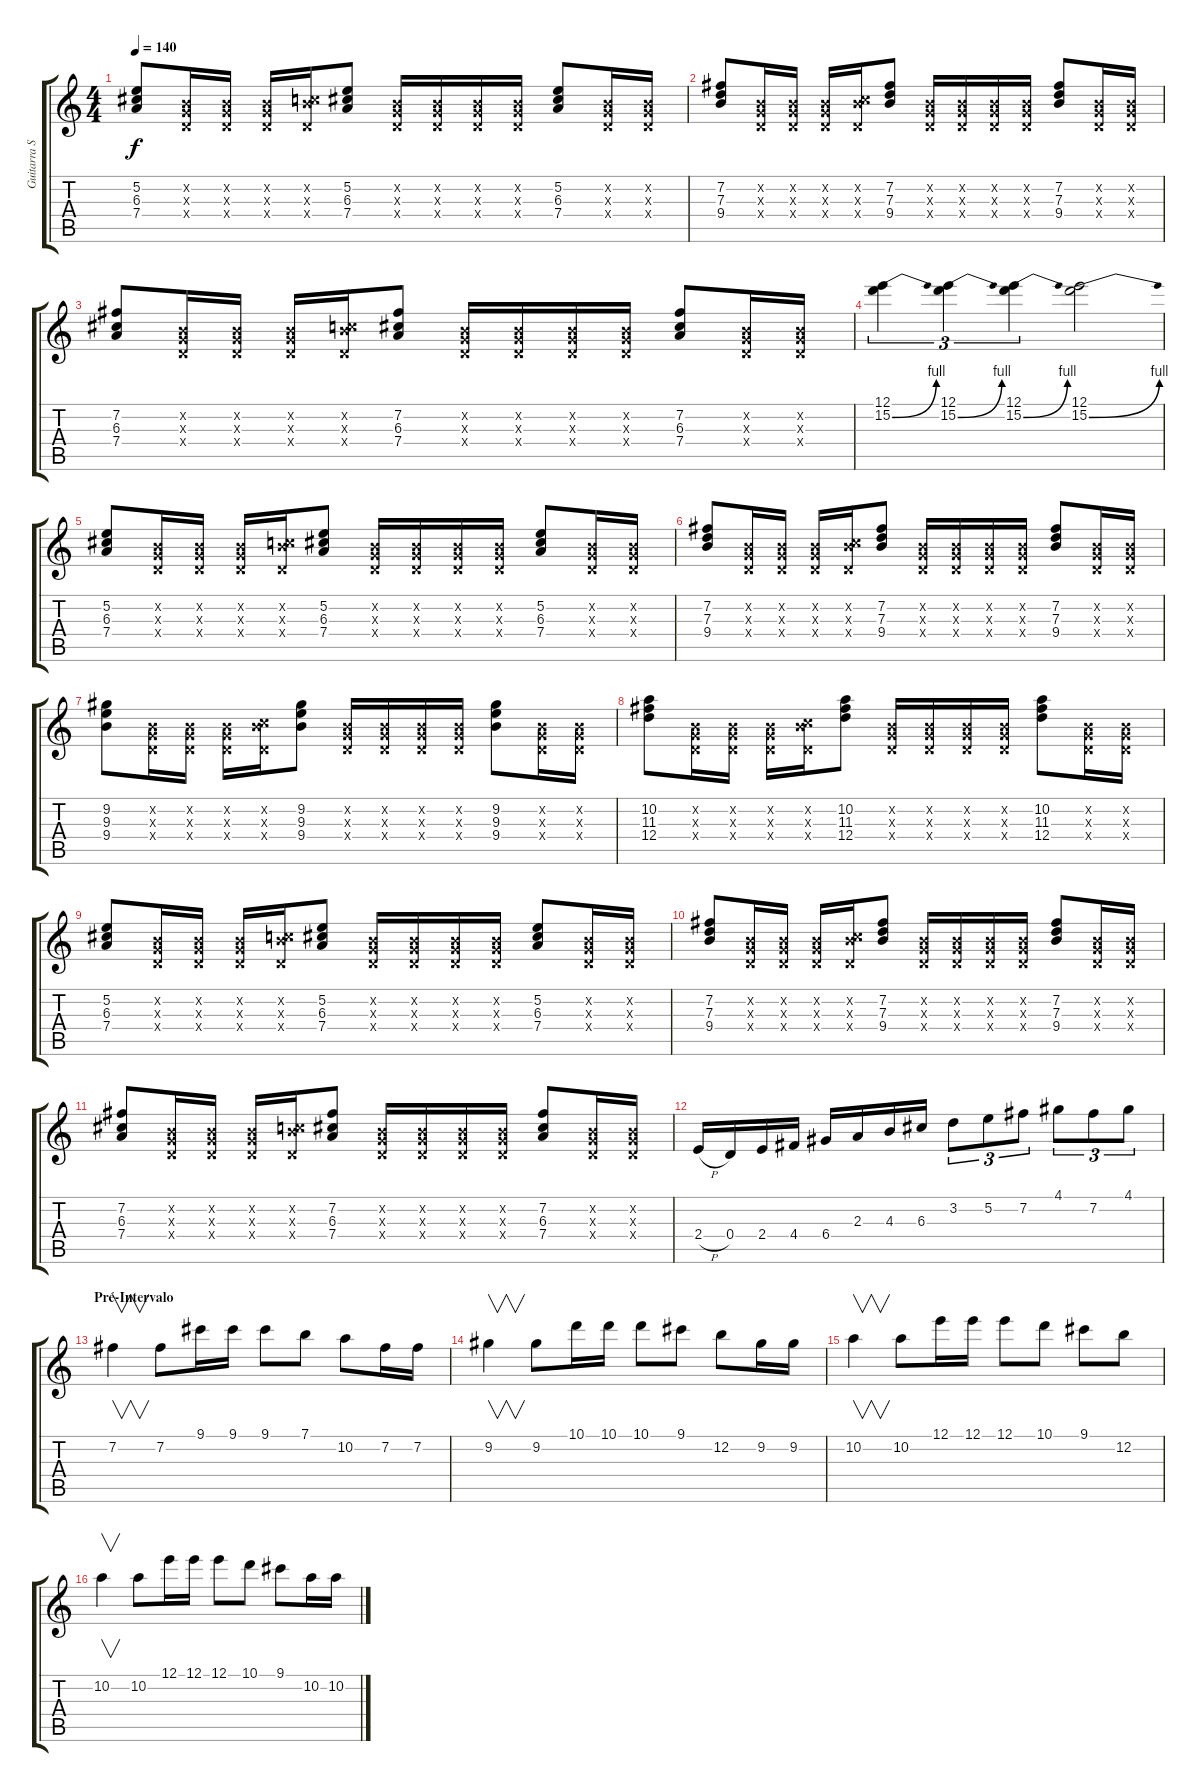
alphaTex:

\track ("Guitarra Solo" "Guitarra S") {instrument distortionguitar}
\staff {score tabs}
\tuning (E4 B3 G3 D3 A2 E2) {hide}
\ts (4 4)
\tempo 140
\clef g2
\ks c
(5.2 6.3 7.4).8{dy f} (0.2{x} 0.3{x} 0.4{x}).16 (0.2{x} 0.3{x} 0.4{x}).16 (0.2{x} 0.3{x} 0.4{x}).16 (0.2{x} 5.3{x} 0.4{x}).16 (5.2 6.3 7.4).8 (0.2{x} 0.3{x} 0.4{x}).16 (0.2{x} 0.3{x} 0.4{x}).16 (0.2{x} 0.3{x} 0.4{x}).16 (0.2{x} 0.3{x} 0.4{x}).16 (5.2 6.3 7.4).8 (0.2{x} 0.3{x} 0.4{x}).16 (0.2{x} 0.3{x} 0.4{x}).16 |
(7.2 7.3 9.4).8 (0.2{x} 0.3{x} 0.4{x}).16 (0.2{x} 0.3{x} 0.4{x}).16 (0.2{x} 0.3{x} 0.4{x}).16 (0.2{x} 5.3{x} 0.4{x}).16 (7.2 7.3 9.4).8 (0.2{x} 0.3{x} 0.4{x}).16 (0.2{x} 0.3{x} 0.4{x}).16 (0.2{x} 0.3{x} 0.4{x}).16 (0.2{x} 0.3{x} 0.4{x}).16 (7.2 7.3 9.4).8 (0.2{x} 0.3{x} 0.4{x}).16 (0.2{x} 0.3{x} 0.4{x}).16 |
(7.2 6.3 7.4).8 (0.2{x} 0.3{x} 0.4{x}).16 (0.2{x} 0.3{x} 0.4{x}).16 (0.2{x} 0.3{x} 0.4{x}).16 (0.2{x} 5.3{x} 0.4{x}).16 (7.2 6.3 7.4).8 (0.2{x} 0.3{x} 0.4{x}).16 (0.2{x} 0.3{x} 0.4{x}).16 (0.2{x} 0.3{x} 0.4{x}).16 (0.2{x} 0.3{x} 0.4{x}).16 (7.2 6.3 7.4).8 (0.2{x} 0.3{x} 0.4{x}).16 (0.2{x} 0.3{x} 0.4{x}).16 |
(12.1 15.2{be (bend 0 0 60 4)}).4{tu (3 2)} (12.1 15.2{be (bend 0 0 60 4)}).4{tu (3 2)} (12.1 15.2{be (bend 0 0 60 4)}).4{tu (3 2)} (12.1 15.2{be (bend 0 0 60 4)}).2 |
(5.2 6.3 7.4).8 (0.2{x} 0.3{x} 0.4{x}).16 (0.2{x} 0.3{x} 0.4{x}).16 (0.2{x} 0.3{x} 0.4{x}).16 (0.2{x} 5.3{x} 0.4{x}).16 (5.2 6.3 7.4).8 (0.2{x} 0.3{x} 0.4{x}).16 (0.2{x} 0.3{x} 0.4{x}).16 (0.2{x} 0.3{x} 0.4{x}).16 (0.2{x} 0.3{x} 0.4{x}).16 (5.2 6.3 7.4).8 (0.2{x} 0.3{x} 0.4{x}).16 (0.2{x} 0.3{x} 0.4{x}).16 |
(7.2 7.3 9.4).8 (0.2{x} 0.3{x} 0.4{x}).16 (0.2{x} 0.3{x} 0.4{x}).16 (0.2{x} 0.3{x} 0.4{x}).16 (0.2{x} 5.3{x} 0.4{x}).16 (7.2 7.3 9.4).8 (0.2{x} 0.3{x} 0.4{x}).16 (0.2{x} 0.3{x} 0.4{x}).16 (0.2{x} 0.3{x} 0.4{x}).16 (0.2{x} 0.3{x} 0.4{x}).16 (7.2 7.3 9.4).8 (0.2{x} 0.3{x} 0.4{x}).16 (0.2{x} 0.3{x} 0.4{x}).16 |
(9.2 9.3 9.4).8 (0.2{x} 0.3{x} 0.4{x}).16 (0.2{x} 0.3{x} 0.4{x}).16 (0.2{x} 0.3{x} 0.4{x}).16 (0.2{x} 5.3{x} 0.4{x}).16 (9.2 9.3 9.4).8 (0.2{x} 0.3{x} 0.4{x}).16 (0.2{x} 0.3{x} 0.4{x}).16 (0.2{x} 0.3{x} 0.4{x}).16 (0.2{x} 0.3{x} 0.4{x}).16 (9.2 9.3 9.4).8 (0.2{x} 0.3{x} 0.4{x}).16 (0.2{x} 0.3{x} 0.4{x}).16 |
(10.2 11.3 12.4).8 (0.2{x} 0.3{x} 0.4{x}).16 (0.2{x} 0.3{x} 0.4{x}).16 (0.2{x} 0.3{x} 0.4{x}).16 (0.2{x} 5.3{x} 0.4{x}).16 (10.2 11.3 12.4).8 (0.2{x} 0.3{x} 0.4{x}).16 (0.2{x} 0.3{x} 0.4{x}).16 (0.2{x} 0.3{x} 0.4{x}).16 (0.2{x} 0.3{x} 0.4{x}).16 (10.2 11.3 12.4).8 (0.2{x} 0.3{x} 0.4{x}).16 (0.2{x} 0.3{x} 0.4{x}).16 |
(5.2 6.3 7.4).8 (0.2{x} 0.3{x} 0.4{x}).16 (0.2{x} 0.3{x} 0.4{x}).16 (0.2{x} 0.3{x} 0.4{x}).16 (0.2{x} 5.3{x} 0.4{x}).16 (5.2 6.3 7.4).8 (0.2{x} 0.3{x} 0.4{x}).16 (0.2{x} 0.3{x} 0.4{x}).16 (0.2{x} 0.3{x} 0.4{x}).16 (0.2{x} 0.3{x} 0.4{x}).16 (5.2 6.3 7.4).8 (0.2{x} 0.3{x} 0.4{x}).16 (0.2{x} 0.3{x} 0.4{x}).16 |
(7.2 7.3 9.4).8 (0.2{x} 0.3{x} 0.4{x}).16 (0.2{x} 0.3{x} 0.4{x}).16 (0.2{x} 0.3{x} 0.4{x}).16 (0.2{x} 5.3{x} 0.4{x}).16 (7.2 7.3 9.4).8 (0.2{x} 0.3{x} 0.4{x}).16 (0.2{x} 0.3{x} 0.4{x}).16 (0.2{x} 0.3{x} 0.4{x}).16 (0.2{x} 0.3{x} 0.4{x}).16 (7.2 7.3 9.4).8 (0.2{x} 0.3{x} 0.4{x}).16 (0.2{x} 0.3{x} 0.4{x}).16 |
(7.2 6.3 7.4).8 (0.2{x} 0.3{x} 0.4{x}).16 (0.2{x} 0.3{x} 0.4{x}).16 (0.2{x} 0.3{x} 0.4{x}).16 (0.2{x} 5.3{x} 0.4{x}).16 (7.2 6.3 7.4).8 (0.2{x} 0.3{x} 0.4{x}).16 (0.2{x} 0.3{x} 0.4{x}).16 (0.2{x} 0.3{x} 0.4{x}).16 (0.2{x} 0.3{x} 0.4{x}).16 (7.2 6.3 7.4).8 (0.2{x} 0.3{x} 0.4{x}).16 (0.2{x} 0.3{x} 0.4{x}).16 |
2.4{h}.16 0.4.16 2.4.16 4.4.16 6.4.16 2.3.16 4.3.16 6.3.16 3.2.8{tu (3 2)} 5.2.8{tu (3 2)} 7.2.8{tu (3 2)} 4.1.8{tu (3 2)} 7.2.8{tu (3 2)} 4.1.8{tu (3 2)} |
\section ("" "Pré-Intervalo")
7.2.4{v volume 13 instrument distortionguitar} 7.2.8 9.1.16 9.1.16 9.1.8 7.1.8 10.2.8 7.2.16 7.2.16 |
9.2.4{v} 9.2.8 10.1.16 10.1.16 10.1.8 9.1.8 12.2.8 9.2.16 9.2.16 |
10.2.4{v} 10.2.8 12.1.16 12.1.16 12.1.8 10.1.8 9.1.8 12.2.8 |
10.2.4{v} 10.2.8 12.1.16 12.1.16 12.1.8 10.1.8 9.1.8 10.2.16 10.2.16
